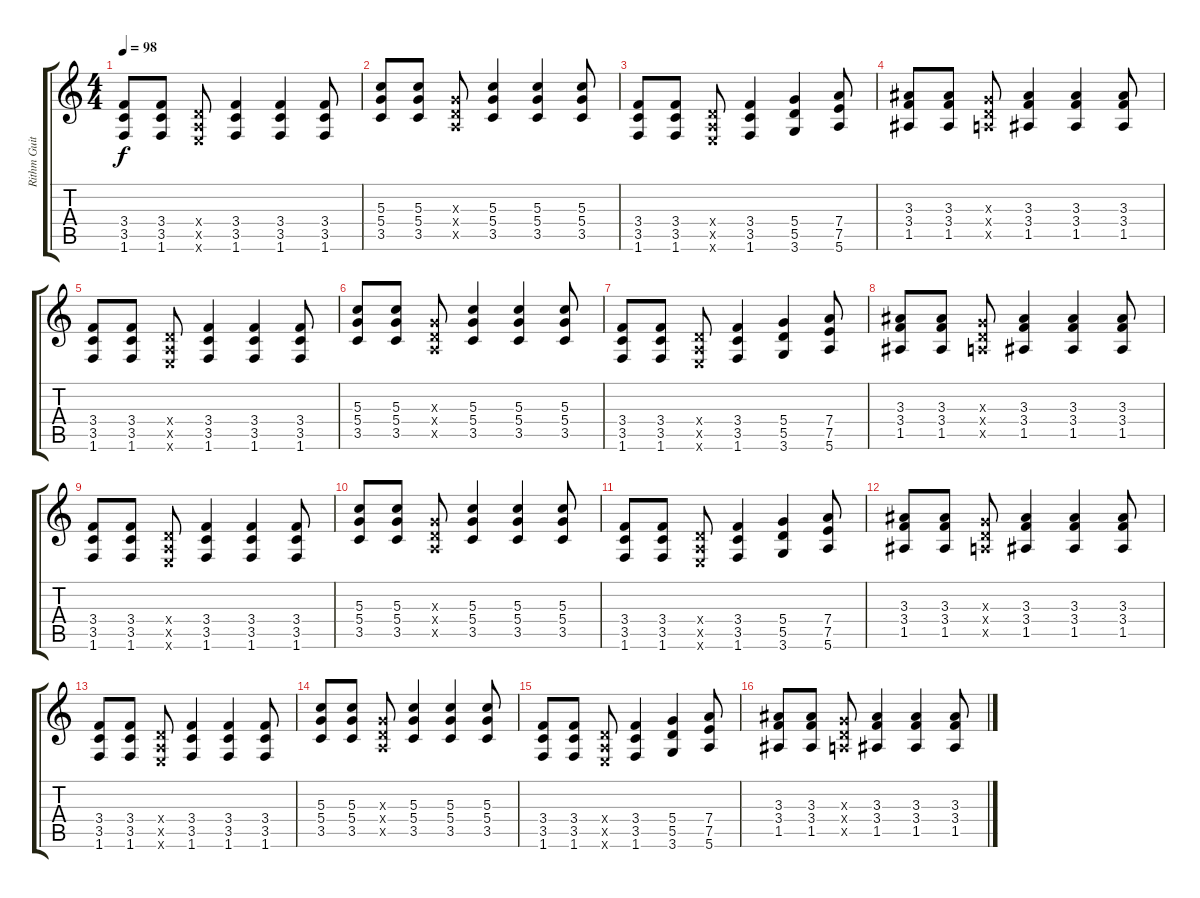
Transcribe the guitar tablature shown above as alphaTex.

\track ("Rithm Guitar (Dist.)" "Rithm Guit") {instrument distortionguitar}
\staff {score tabs}
\tuning (E4 B3 G3 D3 A2 E2) {hide}
\ts (4 4)
\tempo 98
\clef g2
\ks c
(3.4 3.5 1.6).8{dy f} (3.4 3.5 1.6).8 (0.4{x} 0.5{x} 0.6{x}).8 (3.4 3.5 1.6).4 (3.4 3.5 1.6).4 (3.4 3.5 1.6).8 |
(5.3 5.4 3.5).8 (5.3 5.4 3.5).8 (0.3{x} 0.4{x} 0.5{x}).8 (5.3 5.4 3.5).4 (5.3 5.4 3.5).4 (5.3 5.4 3.5).8 |
(3.4 3.5 1.6).8 (3.4 3.5 1.6).8 (0.4{x} 0.5{x} 0.6{x}).8 (3.4 3.5 1.6).4 (5.4 5.5 3.6).4 (7.4 7.5 5.6).8 |
(3.3 3.4 1.5).8 (3.3 3.4 1.5).8 (0.3{x} 0.4{x} 0.5{x}).8 (3.3 3.4 1.5).4 (3.3 3.4 1.5).4 (3.3 3.4 1.5).8 |
(3.4 3.5 1.6).8 (3.4 3.5 1.6).8 (0.4{x} 0.5{x} 0.6{x}).8 (3.4 3.5 1.6).4 (3.4 3.5 1.6).4 (3.4 3.5 1.6).8 |
(5.3 5.4 3.5).8 (5.3 5.4 3.5).8 (0.3{x} 0.4{x} 0.5{x}).8 (5.3 5.4 3.5).4 (5.3 5.4 3.5).4 (5.3 5.4 3.5).8 |
(3.4 3.5 1.6).8 (3.4 3.5 1.6).8 (0.4{x} 0.5{x} 0.6{x}).8 (3.4 3.5 1.6).4 (5.4 5.5 3.6).4 (7.4 7.5 5.6).8 |
(3.3 3.4 1.5).8 (3.3 3.4 1.5).8 (0.3{x} 0.4{x} 0.5{x}).8 (3.3 3.4 1.5).4 (3.3 3.4 1.5).4 (3.3 3.4 1.5).8 |
(3.4 3.5 1.6).8 (3.4 3.5 1.6).8 (0.4{x} 0.5{x} 0.6{x}).8 (3.4 3.5 1.6).4 (3.4 3.5 1.6).4 (3.4 3.5 1.6).8 |
(5.3 5.4 3.5).8 (5.3 5.4 3.5).8 (0.3{x} 0.4{x} 0.5{x}).8 (5.3 5.4 3.5).4 (5.3 5.4 3.5).4 (5.3 5.4 3.5).8 |
(3.4 3.5 1.6).8 (3.4 3.5 1.6).8 (0.4{x} 0.5{x} 0.6{x}).8 (3.4 3.5 1.6).4 (5.4 5.5 3.6).4 (7.4 7.5 5.6).8 |
(3.3 3.4 1.5).8 (3.3 3.4 1.5).8 (0.3{x} 0.4{x} 0.5{x}).8 (3.3 3.4 1.5).4 (3.3 3.4 1.5).4 (3.3 3.4 1.5).8 |
(3.4 3.5 1.6).8 (3.4 3.5 1.6).8 (0.4{x} 0.5{x} 0.6{x}).8 (3.4 3.5 1.6).4 (3.4 3.5 1.6).4 (3.4 3.5 1.6).8 |
(5.3 5.4 3.5).8 (5.3 5.4 3.5).8 (0.3{x} 0.4{x} 0.5{x}).8 (5.3 5.4 3.5).4 (5.3 5.4 3.5).4 (5.3 5.4 3.5).8 |
(3.4 3.5 1.6).8 (3.4 3.5 1.6).8 (0.4{x} 0.5{x} 0.6{x}).8 (3.4 3.5 1.6).4 (5.4 5.5 3.6).4 (7.4 7.5 5.6).8 |
(3.3 3.4 1.5).8 (3.3 3.4 1.5).8 (0.3{x} 0.4{x} 0.5{x}).8 (3.3 3.4 1.5).4 (3.3 3.4 1.5).4 (3.3 3.4 1.5).8
